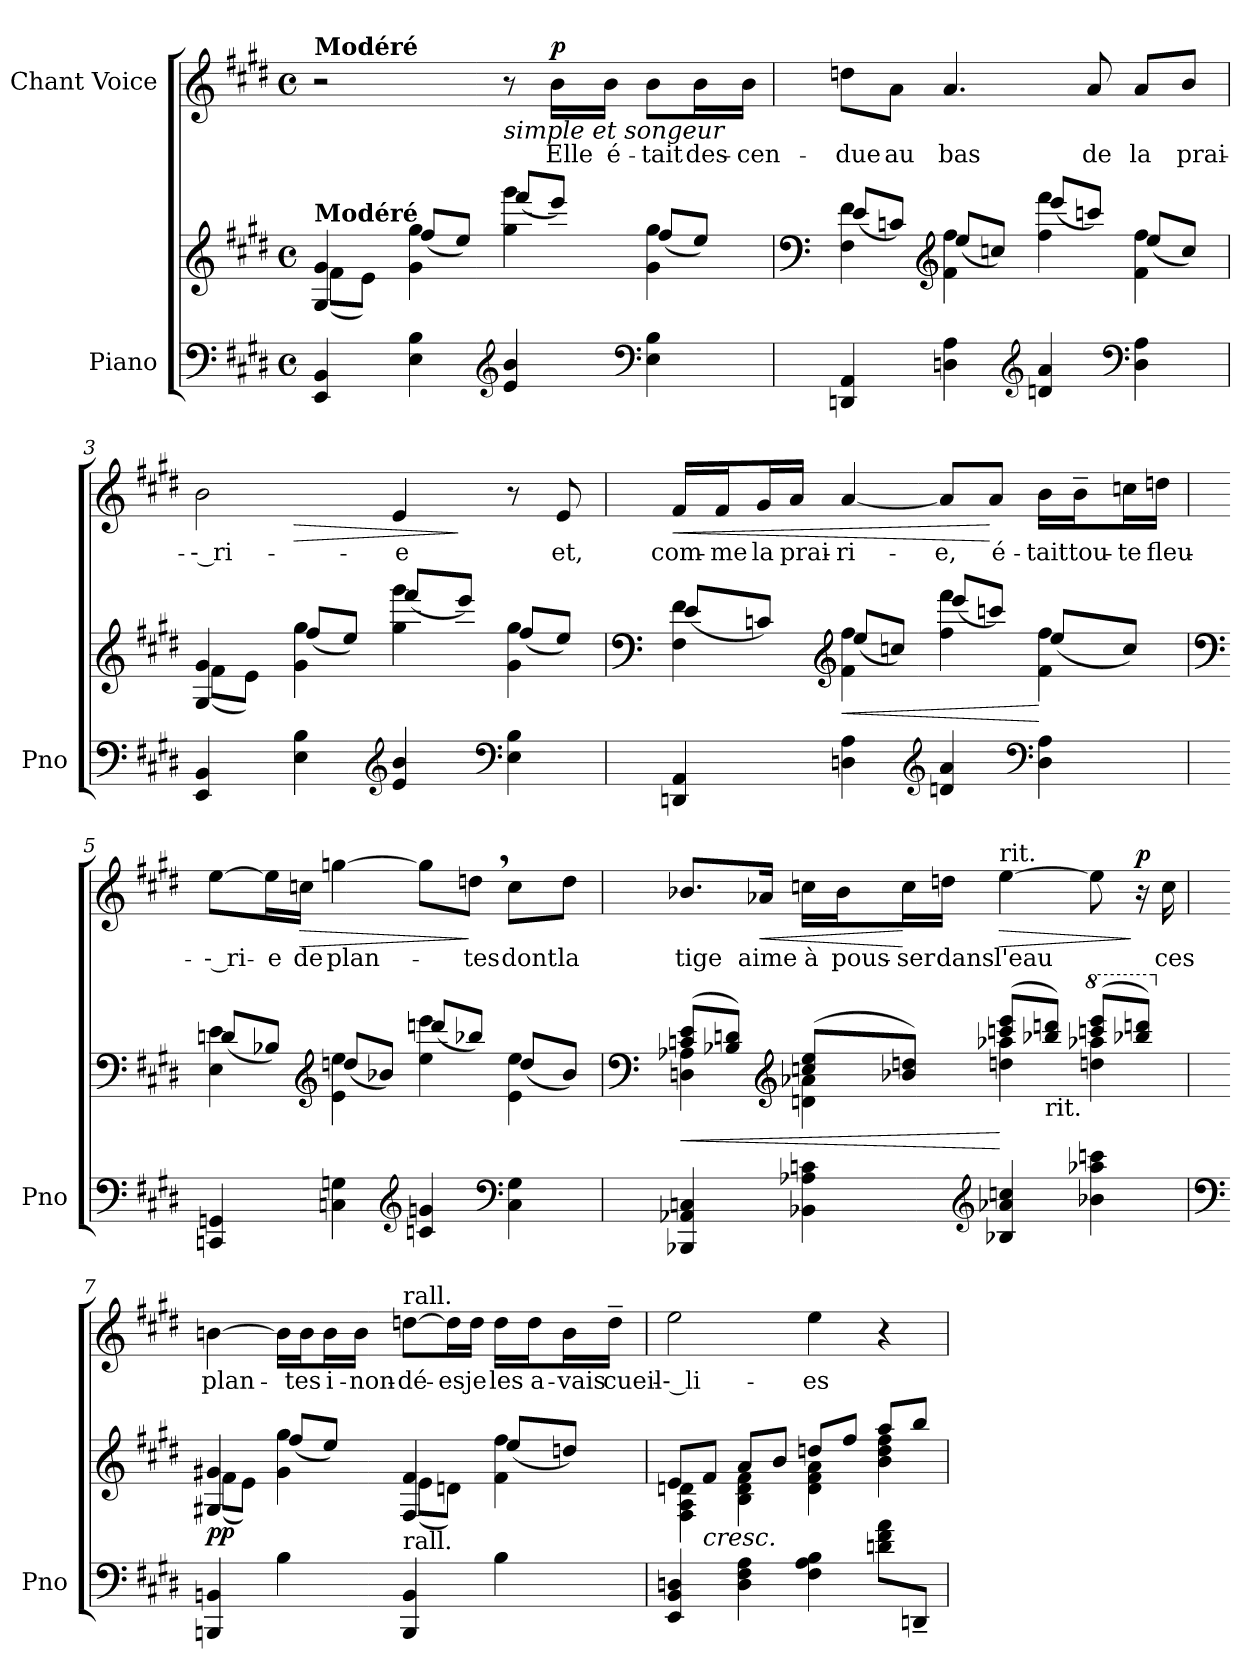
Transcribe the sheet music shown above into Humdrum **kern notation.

**kern	**kern	**dynam	**kern	**text	**dynam
*part2	*part2	*part2	*part1	*part1	*part1
*staff3	*staff2	*staff2/3	*staff1	*staff1	*staff1
*I"Piano	*	*	*I"Chant  Voice	*	*
*I'Pno	*	*	*	*	*
*clefF4	*clefG2	*	*clefG2	*	*
*k[f#c#g#d#]	*k[f#c#g#d#]	*	*k[f#c#g#d#]	*	*
*M4/4	*M4/4	*	*M4/4	*	*
*met(c)	*met(c)	*	*met(c)	*	*
=1	=1	=1	=1	=1	=1
*	*^	*	*	*	*
!	!	!	!	!LO:TX:a:B:t=Modéré	!	!
!	!LO:TX:a:B:t=Modéré	!	!	!	!	!
!	!	!	!LO:DY:b	!	!	!
!	!	!	!LO:DY:n=1:b	!	!	!
4EE/ 4BB/	4G#/ 4g#/	(>8f#\L	pp other-dynamics	2r	.	.
.	.	8e\J)	.	.	.	.
4E\ 4B\	4g#\ 4gg#\	(>8ff#/L	.	.	.	.
.	.	8ee/J)	.	.	.	.
*clefG2	*	*	*	*	*	*
!	!	!	!	!LO:TX:b:i:t=simple et songeur	!	!
4e/ 4b/	4gg#\ 4ggg#\	(8fff#/L	.	8r	.	.
!	!	!	!	!	!LO:LY:b	!LO:DY:a
.	.	8eee/J)	.	16b\LL	Elle	p
!	!	!	!	!	!LO:LY:b	!
.	.	.	.	16b\JJ	é-	.
*clefF4	*	*	*	*	*	*
!	!	!	!	!	!LO:LY:b	!
4E\ 4B\	4g#\ 4gg#\	(8ff#/L	.	8b\L	-tait	.
!	!	!	!	!	!LO:LY:b	!
.	.	8ee/J)	.	16b\L	des-	.
!	!	!	!	!	!LO:LY:b	!
.	.	.	.	16b\JJ	-cen-	.
=2	=2	=2	=2	=2	=2	=2
*	*clefF4	*	*	*	*	*
!	!	!	!	!	!LO:LY:b	!
4DDn/ 4AA/	4F#\ 4f#\	(8e/L	.	8ddn\L	-due	.
!	!	!	!	!	!LO:LY:b	!
.	.	8cn/J)	.	8a\J	au	.
*	*clefG2	*	*	*	*	*
!	!	!	!	!	!LO:LY:b	!
4Dn\ 4A\	4f#\ 4ff#\	(8ee/L	.	4.a/	bas	.
.	.	8ccn/J)	.	.	.	.
*clefG2	*	*	*	*	*	*
4dn/ 4a/	4ff#\ 4fff#\	(8eee/L	.	.	.	.
!	!	!	!	!	!LO:LY:b	!
.	.	8cccn/J)	.	8a/	de	.
*clefF4	*	*	*	*	*	*
!	!	!	!	!	!LO:LY:b	!
4D\ 4A\	4f#\ 4ff#\	(8ee/L	.	8a/L	la	.
!	!	!	!	!	!LO:LY:b	!
.	.	8cc/J)	.	8b/J	prai-	.
!!LO:LB:g=z
=3	=3	=3	=3	=3	=3	=3
!	!	!	!	!	!LO:LY:b	!
*	*	*	*	*^	*	*
4EE/ 4BB/	4G#/ 4g#/	(>8f#\L	.	2b\	4ryy	-- ri-	.
.	.	8e\J)	.	.	.	.	.
!	!	!	!	!	!	!	!LO:HP:b
4E\ 4B\	4g#\ 4gg#\	(>8ff#/L	.	.	4ryy	.	>
.	.	8ee/J)	.	.	.	.	.
*clefG2	*	*	*	*	*	*	*
!	!	!	!	!	!	!LO:LY:b	!
4e/ 4b/	4gg#\ 4ggg#\	(8fff#/L	.	4e/	16ryy	-e	.
.	.	.	.	.	16ryy	.	.
.	.	8eee/J)	.	.	8ryy	.	]
*clefF4	*	*	*	*	*	*	*
4E\ 4B\	4g#\ 4gg#\	(8ff#/L	.	8r	4ryy	.	.
!	!	!	!	!	!	!LO:LY:b	!
.	.	8ee/J)	.	8e/	.	et,	.
*	*	*	*	*v	*v	*	*
=4	=4	=4	=4	=4	=4	=4
*	*clefF4	*	*	*	*	*
!	!	!	!	!	!LO:LY:b	!LO:HP:b
4DDn/ 4AA/	4F#\ 4f#\	(8e/L	.	16f#/LL	com-	<
!	!	!	!	!	!LO:LY:b	!
.	.	.	.	16f#/J	-me	.
!	!	!	!	!	!LO:LY:b	!
.	.	8cn/J)	.	16g#/L	la	.
!	!	!	!	!	!LO:LY:b	!
.	.	.	.	16a/JJ	prai-	.
*	*clefG2	*	*	*	*	*
!	!	!	!LO:HP:b	!	!LO:LY:b	!
4Dn\ 4A\	4f#\ 4ff#\	(8ee/L	<	[4a/	-ri-	.
.	.	8ccn/J)	.	.	.	.
*clefG2	*	*	*	*	*	*
!	!	!	!	!	!LO:LY:b	!
4dn/ 4a/	4ff#\ 4fff#\	(8eee/L	.	8a/L]	-e,	.
!	!	!	!	!	!LO:LY:b	!
.	.	8cccn/J)	.	8a/J	é-	[
*clefF4	*	*	*	*	*	*
!	!	!	!	!	!LO:LY:b	!
4D\ 4A\	4f#\ 4ff#\	(8ee/L	[	16b\LL	-tait	.
!	!	!	!	!	!LO:LY:b	!
.	.	.	.	16b~\J	tou-	.
!	!	!	!	!	!LO:LY:b	!
.	.	8cc/J)	.	16ccn\L	-te	.
!	!	!	!	!	!LO:LY:b	!
.	.	.	.	16ddn\JJ	fleu-	.
!!LO:LB:g=z
=5	=5	=5	=5	=5	=5	=5
*	*clefF4	*	*	*	*	*
!	!	!	!	!	!LO:LY:b	!
4CCn/ 4GGn/	4E\ 4e\	(8dn/L	.	[8ee\L	-- ri-	.
!	!	!	!	!	!LO:LY:b	!
.	.	8B-X/J)	.	16ee\L]	-e	.
!	!	!	!	!	!LO:LY:b	!LO:HP:b
.	.	.	.	16ccn\JJ	de	>
*	*clefG2	*	*	*	*	*
!	!	!	!	!	!LO:LY:b	!
4Cn\ 4Gn\	4e\ 4ee\	(8ddn/L	.	[4ggn\	plan-	.
.	.	8b-X/J)	.	.	.	.
*clefG2	*	*	*	*	*	*
4cn/ 4gn/	4ee\ 4eee\	(8dddn/L	.	8gg\L]	.	.
!	!	!	!	!	!LO:LY:b	!
.	.	8bb-X/J)	.	8ddn,\J	-tes	]
*clefF4	*	*	*	*	*	*
!	!	!	!	!	!LO:LY:b	!
4C\ 4G\	4e\ 4ee\	(8dd/L	.	8cc\L	dont	.
!	!	!	!	!	!LO:LY:b	!
.	.	8b-/J)	.	8dd\J	la	.
=6	=6	=6	=6	=6	=6	=6
*	*clefF4	*	*	*	*	*
!	!	!	!LO:HP:b	!	!LO:LY:b	!
4BBB-X/ 4AA-X/ 4Cn/	(8cn/ 8e/L	4Dn\ 4A-X\	<	8.b-X/L	tige	.
.	8B-X/ 8dn/J)	.	.	.	.	.
!	!	!	!	!	!LO:LY:b	!LO:HP:b
.	.	.	.	16a-X/Jk	aime	<
*	*clefG2	*	*	*	*	*
!	!	!	!	!	!LO:LY:b	!
4BB-X\ 4A-X\ 4cn\	(8ccn/ 8ee/L	4dn\ 4a-X\	.	16ccn\LL	à	.
!	!	!	!	!	!LO:LY:b	!
.	.	.	.	16b-\J	pous-	.
!	!	!	!	!	!LO:LY:b	!
.	8b-X/ 8ddn/J)	.	.	16cc\L	-ser	[
!	!	!	!	!	!LO:LY:b	!
.	.	.	.	16ddn\JJ	dans	.
*clefG2	*	*	*	*	*	*
!	!	!	!	!LO:TX:a:t=rit.	!	!
!	!	!	!	!	!LO:LY:b	!LO:HP:b
4B-X/ 4a-X/ 4ccn/	(8cccn/ 8eee/L	4ddn\ 4aa-X\	[	[4ee\	l'eau	>
!	!LO:TX:b:t=rit.	!	!	!	!	!
.	8bb-X/ 8dddn/J)	.	.	.	.	.
*	*8va	*	*	*	*	*
4b-X\ 4aa-X\ 4cccn\	(8ccccn/ 8eeee/L	4dddn\ 4aaa-X\	.	8ee\]	.	.
!	!	!	!	!	!	!LO:DY:n=1:a
.	8bbb-X/ 8ddddn/J)	.	.	16r	.	] p
!	!	!	!	!	!LO:LY:b	!
.	.	.	.	16cc\	ces	.
!!LO:PB:g=z
=7	=7	=7	=7	=7	=7	=7
*clefF4	*	*	*	*	*	*
*	*X8va	*	*	*	*	*
!	!	!	!LO:DY:b	!	!LO:LY:b	!
4BBBn/ 4BBn/	4G#X/ 4g#X/	(>8f#\L	pp	[4bn\	plan-	.
.	.	8e\J)	.	.	.	.
4B\	4g#\ 4gg#\	(<8ff#/L	.	16b\LL]	.	.
!	!	!	!	!	!LO:LY:b	!
.	.	.	.	16b\J	-tes	.
!	!	!	!	!	!LO:LY:b	!
.	.	8ee/J)	.	16b\L	i-	.
!	!	!	!	!	!LO:LY:b	!
.	.	.	.	16b\JJ	-non-	.
!	!	!	!	!LO:TX:a:t=rall.	!	!
!LO:TX:a:t=rall.	!	!	!	!	!	!
!	!	!	!	!	!LO:LY:b	!
4BBB/ 4BB/	4F#/ 4f#/	(>8e\L	.	[8ddn\L	-dé-	.
!	!	!	!	!	!LO:LY:b	!
.	.	8dn\J)	.	16dd\L]	-es	.
!	!	!	!	!	!LO:LY:b	!
.	.	.	.	16dd\JJ	je	.
!	!	!	!	!	!LO:LY:b	!
4B\	4f#\ 4ff#\	(<8ee/L	.	16dd\LL	les	.
!	!	!	!	!	!LO:LY:b	!
.	.	.	.	16dd\J	a-	.
!	!	!	!	!	!LO:LY:b	!
.	.	8ddn/J)	.	16b\L	-vais	.
!	!	!	!	!	!LO:LY:b	!
.	.	.	.	16dd~\JJ	cueil-	.
!!LO:LB:g=z
=8	=8	=8	=8	=8	=8	=8
!	!	!	!	!	!LO:LY:b	!
4EE/ 4BB/ 4Dn/	8e/L	4F#\ 4A\ 4dn\	.	2ee\	-- li-	.
!	!LO:TX:b:i:t=cresc.	!	!	!	!	!
.	8f#/J	.	.	.	.	.
4D\ 4F#\ 4A\	8a/L	4B\ 4d\ 4f#\	.	.	.	.
.	8b/J	.	.	.	.	.
!	!	!	!	!	!LO:LY:b	!
4F#\ 4A\ 4B\	8ddn/L	4d\ 4f#\ 4a\	.	4ee\	-es	.
.	8ff#/J	.	.	.	.	.
8dn\ 8f#\ 8a\L	8aa/L	4b\ 4dd\ 4ff#\	.	4r	.	.
8DDn~/J	8bb/J	.	.	.	.	.
*	*v	*v	*	*	*	*
=	=	=	=	=	=
*-	*-	*-	*-	*-	*-
